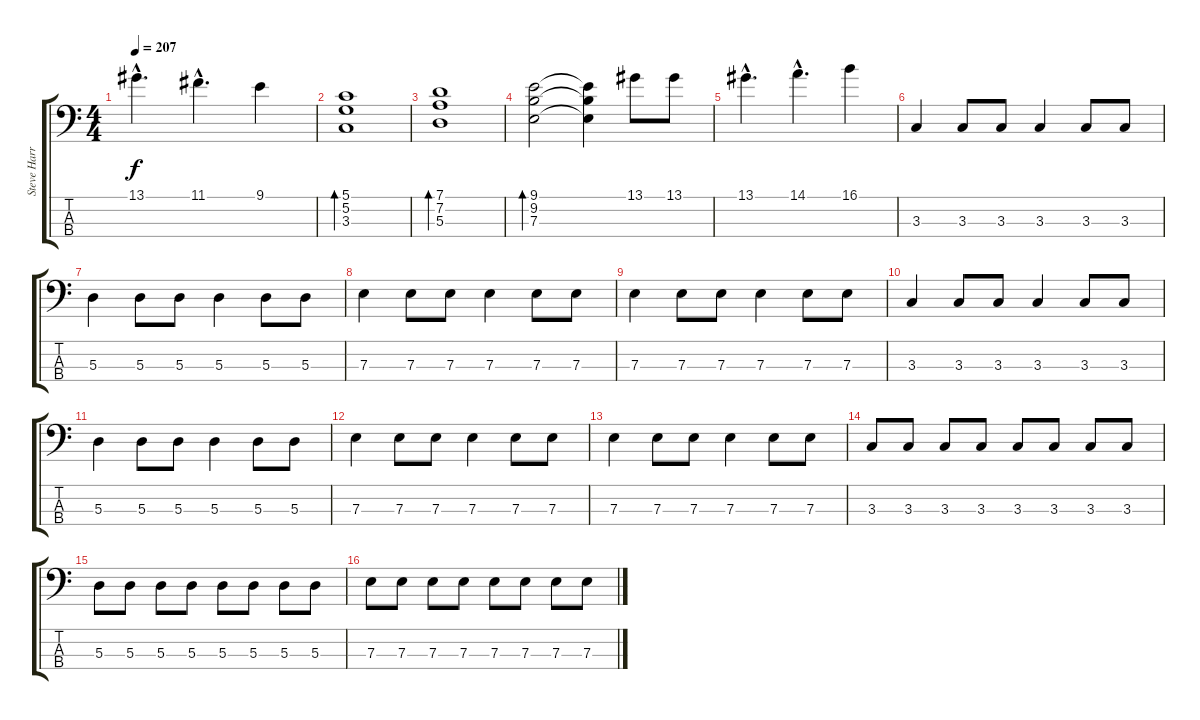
\track ("Steve Harris" "Steve Harr") {instrument electricbassfinger}
\staff {score tabs}
\tuning (G2 D2 A1 E1) {hide}
\ts (4 4)
\tempo 207
\clef f4
\ks c
13.1{hac}.4{d dy f} 11.1{hac}.4{d} 9.1.4 |
(5.1 5.2 3.3).1{bd 240} |
(7.1 7.2 5.3).1{bd 240} |
(9.1 9.2 7.3).2{bd 240} (9.1{t} 9.2{t} 7.3{t}).4 13.1.8 13.1.8 |
13.1{hac}.4{d} 14.1{hac}.4{d} 16.1.4 |
3.3.4 3.3.8 3.3.8 3.3.4 3.3.8 3.3.8 |
5.3.4 5.3.8 5.3.8 5.3.4 5.3.8 5.3.8 |
7.3.4 7.3.8 7.3.8 7.3.4 7.3.8 7.3.8 |
7.3.4 7.3.8 7.3.8 7.3.4 7.3.8 7.3.8 |
3.3.4 3.3.8 3.3.8 3.3.4 3.3.8 3.3.8 |
5.3.4 5.3.8 5.3.8 5.3.4 5.3.8 5.3.8 |
7.3.4 7.3.8 7.3.8 7.3.4 7.3.8 7.3.8 |
7.3.4 7.3.8 7.3.8 7.3.4 7.3.8 7.3.8 |
3.3.8 3.3.8 3.3.8 3.3.8 3.3.8 3.3.8 3.3.8 3.3.8 |
5.3.8 5.3.8 5.3.8 5.3.8 5.3.8 5.3.8 5.3.8 5.3.8 |
7.3.8 7.3.8 7.3.8 7.3.8 7.3.8 7.3.8 7.3.8 7.3.8
